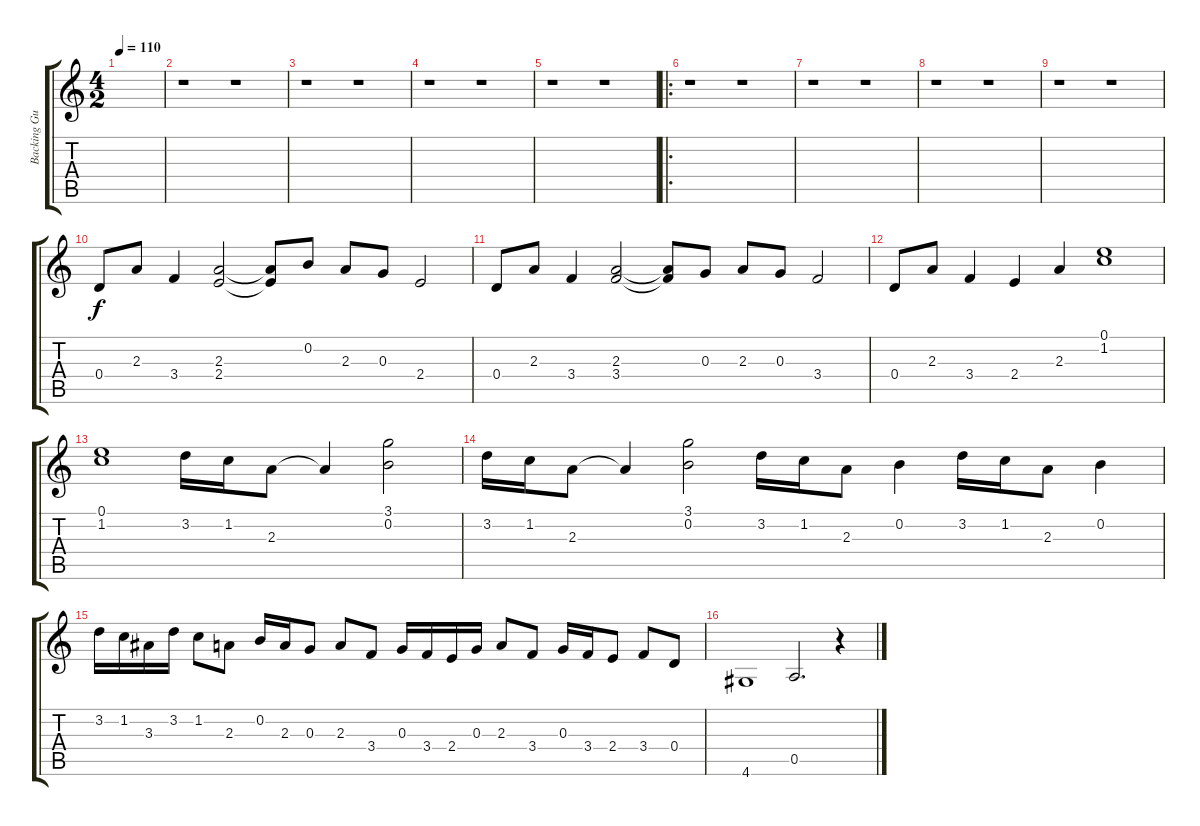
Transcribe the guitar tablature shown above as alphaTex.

\track ("Backing Guitar" "Backing Gu") {instrument acousticguitarnylon}
\staff {score tabs}
\tuning (E4 B3 G3 D3 A2 E2) {hide}
\ts (4 2)
\tempo 110
\clef g2
\ks c
|
r.1 r.1 |
r.1 r.1 |
r.1 r.1 |
r.1 r.1 |
\ro
r.1 r.1 |
r.1 r.1 |
r.1 r.1 |
r.1 r.1 |
0.4.8 2.3.8 3.4.4 (2.3 2.4).2 (2.3{t} 2.4{t}).8 0.2.8 2.3.8 0.3.8 2.4.2 |
0.4.8 2.3.8 3.4.4 (2.3 3.4).2 (2.3{t} 3.4{t}).8 0.3.8 2.3.8 0.3.8 3.4.2 |
0.4.8 2.3.8 3.4.4 2.4.4 2.3.4 (0.1 1.2).1 |
(0.1 1.2).1 3.2.16 1.2.16 2.3.8 2.3{t}.4 (3.1 0.2).2 |
3.2.16 1.2.16 2.3.8 2.3{t}.4 (3.1 0.2).2 3.2.16 1.2.16 2.3.8 0.2.4 3.2.16 1.2.16 2.3.8 0.2.4 |
3.2.16 1.2.16 3.3.16 3.2.16 1.2.8 2.3.8 0.2.16 2.3.16 0.3.8 2.3.8 3.4.8 0.3.16 3.4.16 2.4.16 0.3.16 2.3.8 3.4.8 0.3.16 3.4.16 2.4.8 3.4.8 0.4.8 |
4.6.1 0.5.2{d} r.4
